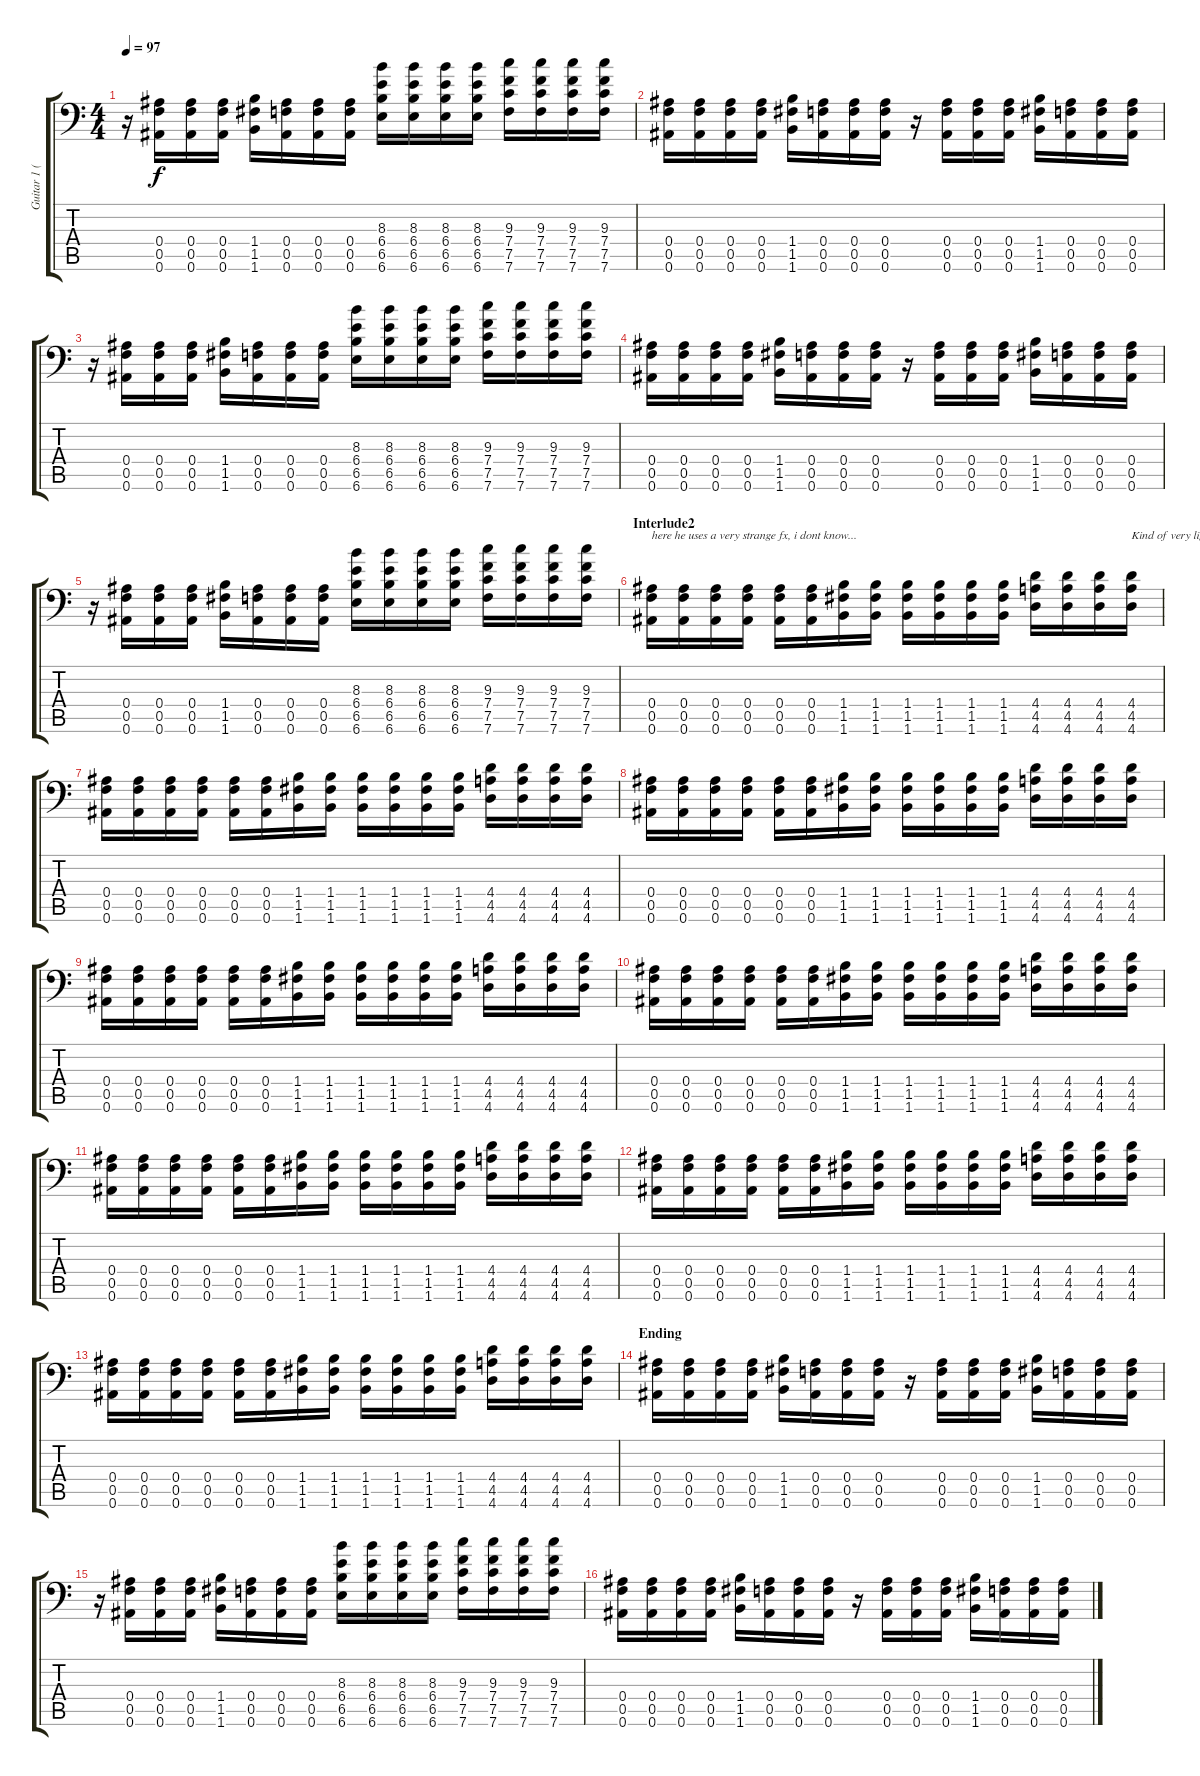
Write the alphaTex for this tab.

\track ("Guitar 1 (Drop A#)" "Guitar 1 (") {instrument distortionguitar}
\staff {score tabs}
\tuning (C4 G3 Eb3 Bb2 F2 Bb1) {hide}
\ts (4 4)
\tempo 97
\clef f4
\ks c
r.16{dy f} (0.4 0.5 0.6).16{instrument electricguitarmuted} (0.4 0.5 0.6).16 (0.4 0.5 0.6).16 (1.4 1.5 1.6).16{instrument distortionguitar} (0.4 0.5 0.6).16 (0.4 0.5 0.6).16 (0.4 0.5 0.6).16 (8.3 6.4 6.5 6.6).16 (8.3 6.4 6.5 6.6).16 (8.3 6.4 6.5 6.6).16 (8.3 6.4 6.5 6.6).16 (9.3 7.4 7.5 7.6).16 (9.3 7.4 7.5 7.6).16 (9.3 7.4 7.5 7.6).16 (9.3 7.4 7.5 7.6).16 |
(0.4 0.5 0.6).16{instrument electricguitarmuted} (0.4 0.5 0.6).16 (0.4 0.5 0.6).16 (0.4 0.5 0.6).16 (1.4 1.5 1.6).16{instrument distortionguitar} (0.4 0.5 0.6).16 (0.4 0.5 0.6).16 (0.4 0.5 0.6).16 r.16 (0.4 0.5 0.6).16{instrument electricguitarmuted} (0.4 0.5 0.6).16 (0.4 0.5 0.6).16 (1.4 1.5 1.6).16{instrument distortionguitar} (0.4 0.5 0.6).16 (0.4 0.5 0.6).16 (0.4 0.5 0.6).16 |
r.16 (0.4 0.5 0.6).16{instrument electricguitarmuted} (0.4 0.5 0.6).16 (0.4 0.5 0.6).16 (1.4 1.5 1.6).16{instrument distortionguitar} (0.4 0.5 0.6).16 (0.4 0.5 0.6).16 (0.4 0.5 0.6).16 (8.3 6.4 6.5 6.6).16 (8.3 6.4 6.5 6.6).16 (8.3 6.4 6.5 6.6).16 (8.3 6.4 6.5 6.6).16 (9.3 7.4 7.5 7.6).16 (9.3 7.4 7.5 7.6).16 (9.3 7.4 7.5 7.6).16 (9.3 7.4 7.5 7.6).16 |
(0.4 0.5 0.6).16{instrument electricguitarmuted} (0.4 0.5 0.6).16 (0.4 0.5 0.6).16 (0.4 0.5 0.6).16 (1.4 1.5 1.6).16{instrument distortionguitar} (0.4 0.5 0.6).16 (0.4 0.5 0.6).16 (0.4 0.5 0.6).16 r.16 (0.4 0.5 0.6).16{instrument electricguitarmuted} (0.4 0.5 0.6).16 (0.4 0.5 0.6).16 (1.4 1.5 1.6).16{instrument distortionguitar} (0.4 0.5 0.6).16 (0.4 0.5 0.6).16 (0.4 0.5 0.6).16 |
r.16 (0.4 0.5 0.6).16{instrument electricguitarmuted} (0.4 0.5 0.6).16 (0.4 0.5 0.6).16 (1.4 1.5 1.6).16{instrument distortionguitar} (0.4 0.5 0.6).16 (0.4 0.5 0.6).16 (0.4 0.5 0.6).16 (8.3 6.4 6.5 6.6).16 (8.3 6.4 6.5 6.6).16 (8.3 6.4 6.5 6.6).16 (8.3 6.4 6.5 6.6).16 (9.3 7.4 7.5 7.6).16 (9.3 7.4 7.5 7.6).16 (9.3 7.4 7.5 7.6).16 (9.3 7.4 7.5 7.6).16 |
\section ("" "Interlude2")
(0.4 0.5 0.6).16{txt "here he uses a very strange fx, i dont know..." instrument overdrivenguitar} (0.4 0.5 0.6).16 (0.4 0.5 0.6).16 (0.4 0.5 0.6).16 (0.4 0.5 0.6).16 (0.4 0.5 0.6).16 (1.4 1.5 1.6).16 (1.4 1.5 1.6).16 (1.4 1.5 1.6).16 (1.4 1.5 1.6).16 (1.4 1.5 1.6).16 (1.4 1.5 1.6).16 (4.4 4.5 4.6).16 (4.4 4.5 4.6).16 (4.4 4.5 4.6).16 (4.4 4.5 4.6).16{txt "Kind of very light and sharp overdrive & high dist"} |
(0.4 0.5 0.6).16 (0.4 0.5 0.6).16 (0.4 0.5 0.6).16 (0.4 0.5 0.6).16 (0.4 0.5 0.6).16 (0.4 0.5 0.6).16 (1.4 1.5 1.6).16 (1.4 1.5 1.6).16 (1.4 1.5 1.6).16 (1.4 1.5 1.6).16 (1.4 1.5 1.6).16 (1.4 1.5 1.6).16 (4.4 4.5 4.6).16 (4.4 4.5 4.6).16 (4.4 4.5 4.6).16 (4.4 4.5 4.6).16 |
(0.4 0.5 0.6).16 (0.4 0.5 0.6).16 (0.4 0.5 0.6).16 (0.4 0.5 0.6).16 (0.4 0.5 0.6).16 (0.4 0.5 0.6).16 (1.4 1.5 1.6).16 (1.4 1.5 1.6).16 (1.4 1.5 1.6).16 (1.4 1.5 1.6).16 (1.4 1.5 1.6).16 (1.4 1.5 1.6).16 (4.4 4.5 4.6).16 (4.4 4.5 4.6).16 (4.4 4.5 4.6).16 (4.4 4.5 4.6).16 |
(0.4 0.5 0.6).16 (0.4 0.5 0.6).16 (0.4 0.5 0.6).16 (0.4 0.5 0.6).16 (0.4 0.5 0.6).16 (0.4 0.5 0.6).16 (1.4 1.5 1.6).16 (1.4 1.5 1.6).16 (1.4 1.5 1.6).16 (1.4 1.5 1.6).16 (1.4 1.5 1.6).16 (1.4 1.5 1.6).16 (4.4 4.5 4.6).16 (4.4 4.5 4.6).16 (4.4 4.5 4.6).16 (4.4 4.5 4.6).16 |
(0.4 0.5 0.6).16{volume 13 instrument electricguitarmuted} (0.4 0.5 0.6).16 (0.4 0.5 0.6).16 (0.4 0.5 0.6).16 (0.4 0.5 0.6).16 (0.4 0.5 0.6).16 (1.4 1.5 1.6).16 (1.4 1.5 1.6).16 (1.4 1.5 1.6).16 (1.4 1.5 1.6).16 (1.4 1.5 1.6).16 (1.4 1.5 1.6).16 (4.4 4.5 4.6).16 (4.4 4.5 4.6).16 (4.4 4.5 4.6).16 (4.4 4.5 4.6).16 |
(0.4 0.5 0.6).16 (0.4 0.5 0.6).16 (0.4 0.5 0.6).16 (0.4 0.5 0.6).16 (0.4 0.5 0.6).16 (0.4 0.5 0.6).16 (1.4 1.5 1.6).16 (1.4 1.5 1.6).16 (1.4 1.5 1.6).16 (1.4 1.5 1.6).16 (1.4 1.5 1.6).16 (1.4 1.5 1.6).16 (4.4 4.5 4.6).16 (4.4 4.5 4.6).16 (4.4 4.5 4.6).16 (4.4 4.5 4.6).16 |
(0.4 0.5 0.6).16 (0.4 0.5 0.6).16 (0.4 0.5 0.6).16 (0.4 0.5 0.6).16 (0.4 0.5 0.6).16 (0.4 0.5 0.6).16 (1.4 1.5 1.6).16 (1.4 1.5 1.6).16 (1.4 1.5 1.6).16 (1.4 1.5 1.6).16 (1.4 1.5 1.6).16 (1.4 1.5 1.6).16 (4.4 4.5 4.6).16 (4.4 4.5 4.6).16 (4.4 4.5 4.6).16 (4.4 4.5 4.6).16 |
(0.4 0.5 0.6).16 (0.4 0.5 0.6).16 (0.4 0.5 0.6).16 (0.4 0.5 0.6).16 (0.4 0.5 0.6).16 (0.4 0.5 0.6).16 (1.4 1.5 1.6).16 (1.4 1.5 1.6).16 (1.4 1.5 1.6).16 (1.4 1.5 1.6).16 (1.4 1.5 1.6).16 (1.4 1.5 1.6).16 (4.4 4.5 4.6).16 (4.4 4.5 4.6).16 (4.4 4.5 4.6).16 (4.4 4.5 4.6).16 |
\section ("" "Ending")
(0.4 0.5 0.6).16{instrument electricguitarmuted} (0.4 0.5 0.6).16 (0.4 0.5 0.6).16 (0.4 0.5 0.6).16 (1.4 1.5 1.6).16{instrument distortionguitar} (0.4 0.5 0.6).16 (0.4 0.5 0.6).16 (0.4 0.5 0.6).16 r.16 (0.4 0.5 0.6).16{instrument electricguitarmuted} (0.4 0.5 0.6).16 (0.4 0.5 0.6).16 (1.4 1.5 1.6).16{instrument distortionguitar} (0.4 0.5 0.6).16 (0.4 0.5 0.6).16 (0.4 0.5 0.6).16 |
r.16 (0.4 0.5 0.6).16{instrument electricguitarmuted} (0.4 0.5 0.6).16 (0.4 0.5 0.6).16 (1.4 1.5 1.6).16{instrument distortionguitar} (0.4 0.5 0.6).16 (0.4 0.5 0.6).16 (0.4 0.5 0.6).16 (8.3 6.4 6.5 6.6).16 (8.3 6.4 6.5 6.6).16 (8.3 6.4 6.5 6.6).16 (8.3 6.4 6.5 6.6).16 (9.3 7.4 7.5 7.6).16 (9.3 7.4 7.5 7.6).16 (9.3 7.4 7.5 7.6).16 (9.3 7.4 7.5 7.6).16 |
(0.4 0.5 0.6).16{instrument electricguitarmuted} (0.4 0.5 0.6).16 (0.4 0.5 0.6).16 (0.4 0.5 0.6).16 (1.4 1.5 1.6).16{instrument distortionguitar} (0.4 0.5 0.6).16 (0.4 0.5 0.6).16 (0.4 0.5 0.6).16 r.16 (0.4 0.5 0.6).16{instrument electricguitarmuted} (0.4 0.5 0.6).16 (0.4 0.5 0.6).16 (1.4 1.5 1.6).16{instrument distortionguitar} (0.4 0.5 0.6).16 (0.4 0.5 0.6).16 (0.4 0.5 0.6).16
